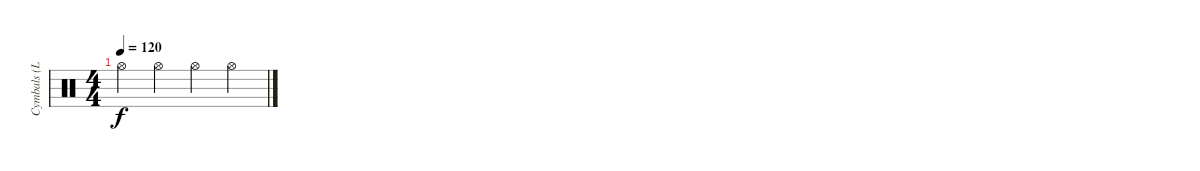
\track ("Cymbals (Left)" "Cymbals (L") {instrument percussion}
\staff {score}
\articulation defaults
\ts (4 4)
\tempo 120
\clef neutral
\ks c "Hi-Hat (open)".4{dy f} "Hi-Hat (open)".4 "Hi-Hat (open)".4 "Hi-Hat (open)".4
